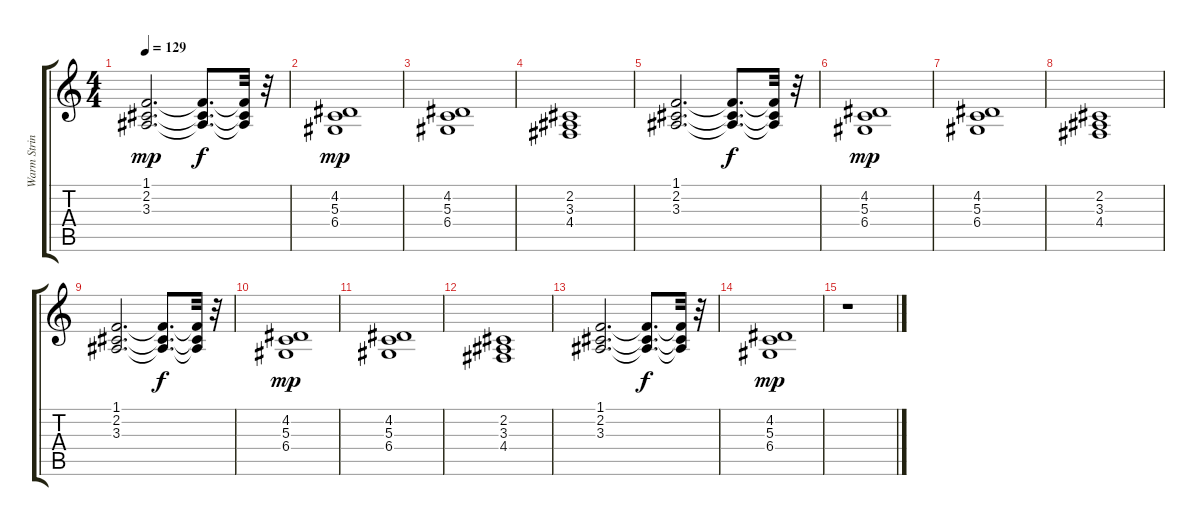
\track ("Warm Strin" "Warm Strin") {instrument pad2warm}
\staff {score tabs}
\tuning (E4 B3 G3 D3 A2 E2) {hide}
\ts (4 4)
\tempo 129
\clef g2
\ks c
(1.1 2.2 3.3).2{d dy mp} (1.1{t} 2.2{t} 3.3{t}).8{d dy f} (1.1{t} 2.2{t} 3.3{t}).32 r.32 |
(4.2 5.3 6.4).1{dy mp} |
(4.2 5.3 6.4).1 |
(2.2 3.3 4.4).1 |
(1.1 2.2 3.3).2{d} (1.1{t} 2.2{t} 3.3{t}).8{d dy f} (1.1{t} 2.2{t} 3.3{t}).32 r.32 |
(4.2 5.3 6.4).1{dy mp} |
(4.2 5.3 6.4).1 |
(2.2 3.3 4.4).1 |
(1.1 2.2 3.3).2{d} (1.1{t} 2.2{t} 3.3{t}).8{d dy f} (1.1{t} 2.2{t} 3.3{t}).32 r.32 |
(4.2 5.3 6.4).1{dy mp} |
(4.2 5.3 6.4).1 |
(2.2 3.3 4.4).1 |
(1.1 2.2 3.3).2{d} (1.1{t} 2.2{t} 3.3{t}).8{d dy f} (1.1{t} 2.2{t} 3.3{t}).32 r.32 |
(4.2 5.3 6.4).1{dy mp} |
r.1
